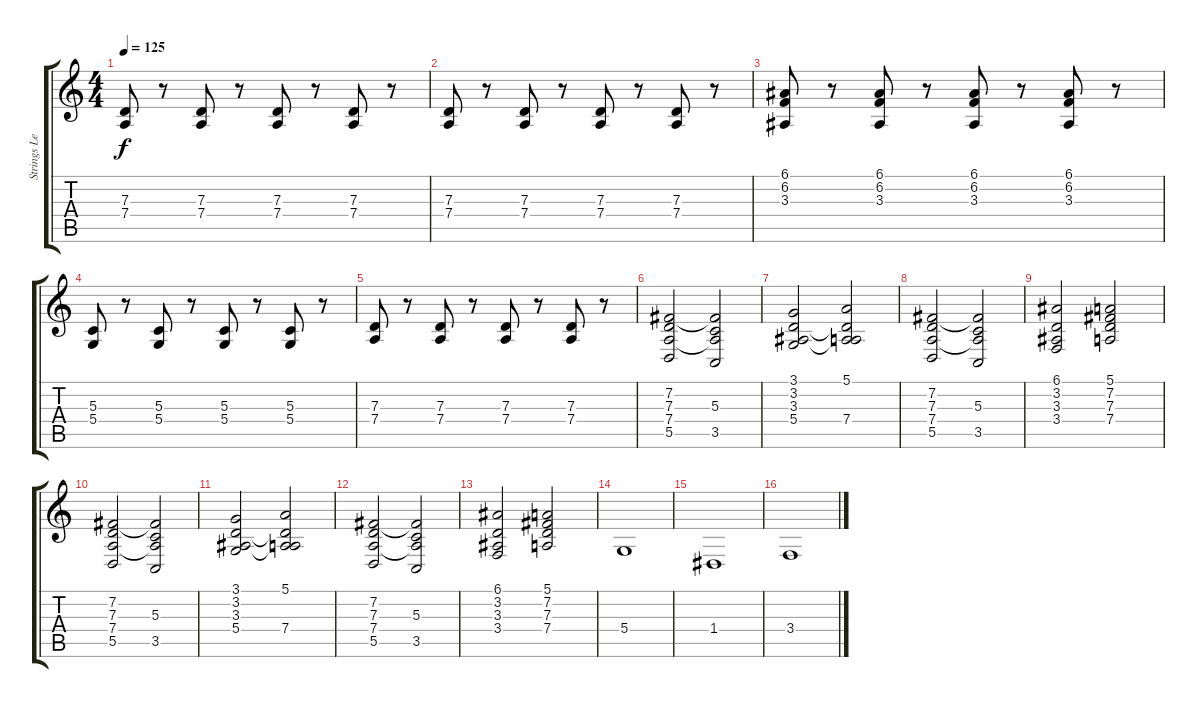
\track ("Strings Lead" "Strings Le") {instrument stringensemble1}
\staff {score tabs}
\tuning (E4 B3 G3 D3 A2 E2) {hide}
\ts (4 4)
\tempo 125
\clef g2
\ks c
(7.3 7.4).8{dy f} r.8 (7.3 7.4).8 r.8 (7.3 7.4).8 r.8 (7.3 7.4).8 r.8 |
(7.3 7.4).8 r.8 (7.3 7.4).8 r.8 (7.3 7.4).8 r.8 (7.3 7.4).8 r.8 |
(6.1 6.2 3.3).8 r.8 (6.1 6.2 3.3).8 r.8 (6.1 6.2 3.3).8 r.8 (6.1 6.2 3.3).8 r.8 |
(5.3 5.4).8 r.8 (5.3 5.4).8 r.8 (5.3 5.4).8 r.8 (5.3 5.4).8 r.8 |
(7.3 7.4).8 r.8 (7.3 7.4).8 r.8 (7.3 7.4).8 r.8 (7.3 7.4).8 r.8 |
(7.2 7.3 7.4 5.5).2 (7.2{t} 5.3 7.4{t} 3.5).2 |
(3.1 3.2 3.3 5.4).2 (5.1 3.2{t} 3.3{t} 7.4).2 |
(7.2 7.3 7.4 5.5).2 (7.2{t} 5.3 7.4{t} 3.5).2 |
(6.1 3.2 3.3 3.4).2 (5.1 7.2 7.3 7.4).2 |
(7.2 7.3 7.4 5.5).2 (7.2{t} 5.3 7.4{t} 3.5).2 |
(3.1 3.2 3.3 5.4).2 (5.1 3.2{t} 3.3{t} 7.4).2 |
(7.2 7.3 7.4 5.5).2 (7.2{t} 5.3 7.4{t} 3.5).2 |
(6.1 3.2 3.3 3.4).2 (5.1 7.2 7.3 7.4).2 |
5.4.1 |
1.4.1 |
3.4.1
